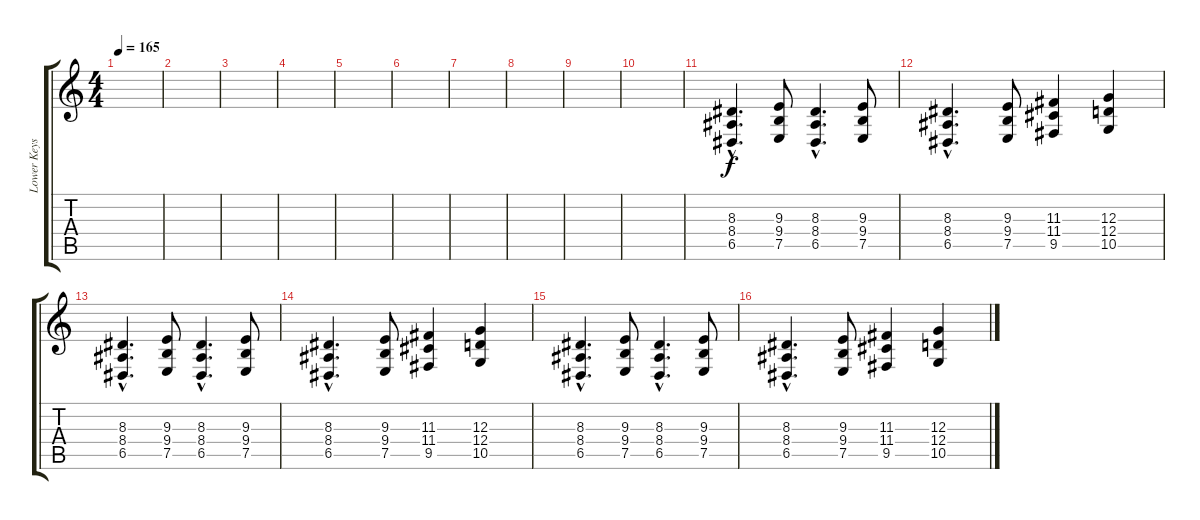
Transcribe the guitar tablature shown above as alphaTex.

\track ("Lower Keys" "Lower Keys") {instrument stringensemble1}
\staff {score tabs}
\tuning (E4 B3 G3 D3 A2 E2) {hide}
\ts (4 4)
\tempo 165
\clef g2
\ks c
|
|
|
|
|
|
|
|
|
|
(8.3{hac} 8.4{hac} 6.5{hac}).4{d} (9.3 9.4 7.5).8 (8.3{hac} 8.4{hac} 6.5{hac}).4{d} (9.3 9.4 7.5).8 |
(8.3{hac} 8.4{hac} 6.5{hac}).4{d} (9.3 9.4 7.5).8 (11.3 11.4 9.5).4 (12.3 12.4 10.5).4 |
(8.3{hac} 8.4{hac} 6.5{hac}).4{d} (9.3 9.4 7.5).8 (8.3{hac} 8.4{hac} 6.5{hac}).4{d} (9.3 9.4 7.5).8 |
(8.3{hac} 8.4{hac} 6.5{hac}).4{d} (9.3 9.4 7.5).8 (11.3 11.4 9.5).4 (12.3 12.4 10.5).4 |
(8.3{hac} 8.4{hac} 6.5{hac}).4{d} (9.3 9.4 7.5).8 (8.3{hac} 8.4{hac} 6.5{hac}).4{d} (9.3 9.4 7.5).8 |
(8.3{hac} 8.4{hac} 6.5{hac}).4{d} (9.3 9.4 7.5).8 (11.3 11.4 9.5).4 (12.3 12.4 10.5).4
